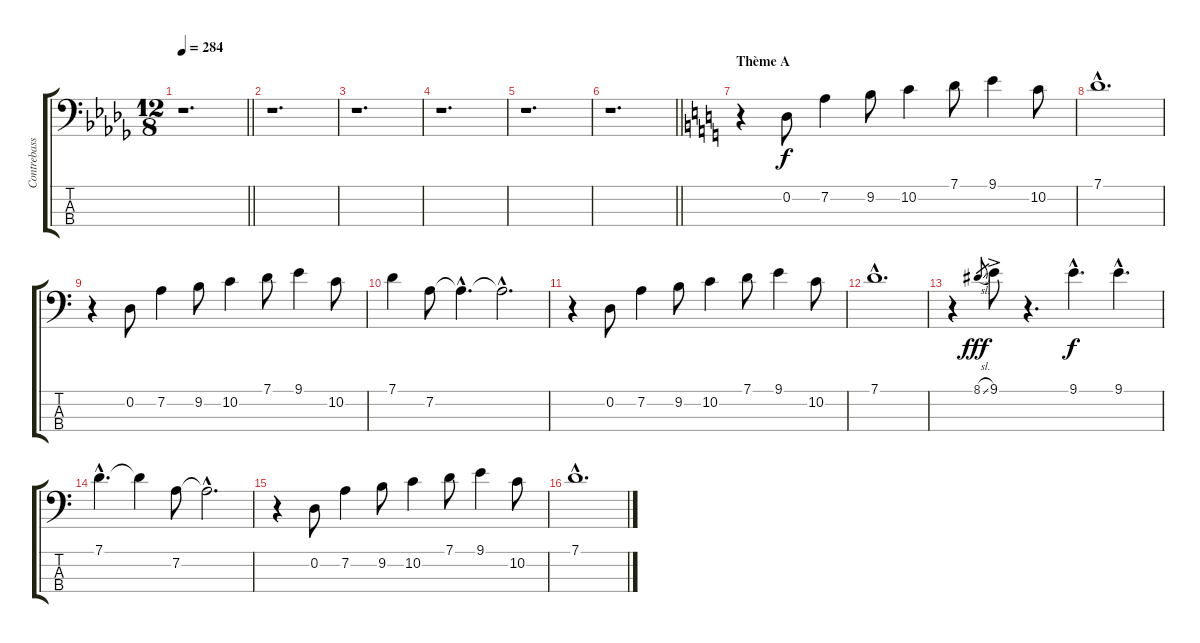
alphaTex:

\track ("Contrebasse" "Contrebass") {instrument acousticbass}
\staff {score tabs}
\tuning (G2 D2 A1 E1) {hide}
\ts (12 8)
\tempo 284
\clef f4
\barLineRight lightlight
\ks db
r.1{d dy fff} |
r.1{d} |
r.1{d} |
r.1{d} |
r.1{d} |
\barLineRight lightlight
r.1{d} |
\section ("" "Thème A")
\ks c
r.4{volume 15 balance 3 instrument acousticbass} 0.2.8{dy f} 7.2.4 9.2.8 10.2.4 7.1.8 9.1.4 10.2.8 |
7.1{hac}.1{d} |
r.4 0.2.8 7.2.4 9.2.8 10.2.4 7.1.8 9.1.4 10.2.8 |
7.1.4 7.2.8 7.2{hac t}.4{d} 7.2{hac t}.2{d} |
r.4 0.2.8 7.2.4 9.2.8 10.2.4 7.1.8 9.1.4 10.2.8 |
7.1{hac}.1{d} |
r.4 8.1{sl}.8{gr dy fff} 9.1{ac}.8 r.4{d} 9.1{hac}.4{d dy f} 9.1{hac}.4{d} |
7.1{hac}.4{d} 7.1{t}.4 7.2.8 7.2{hac t}.2{d} |
r.4 0.2.8 7.2.4 9.2.8 10.2.4 7.1.8 9.1.4 10.2.8 |
7.1{hac}.1{d}
